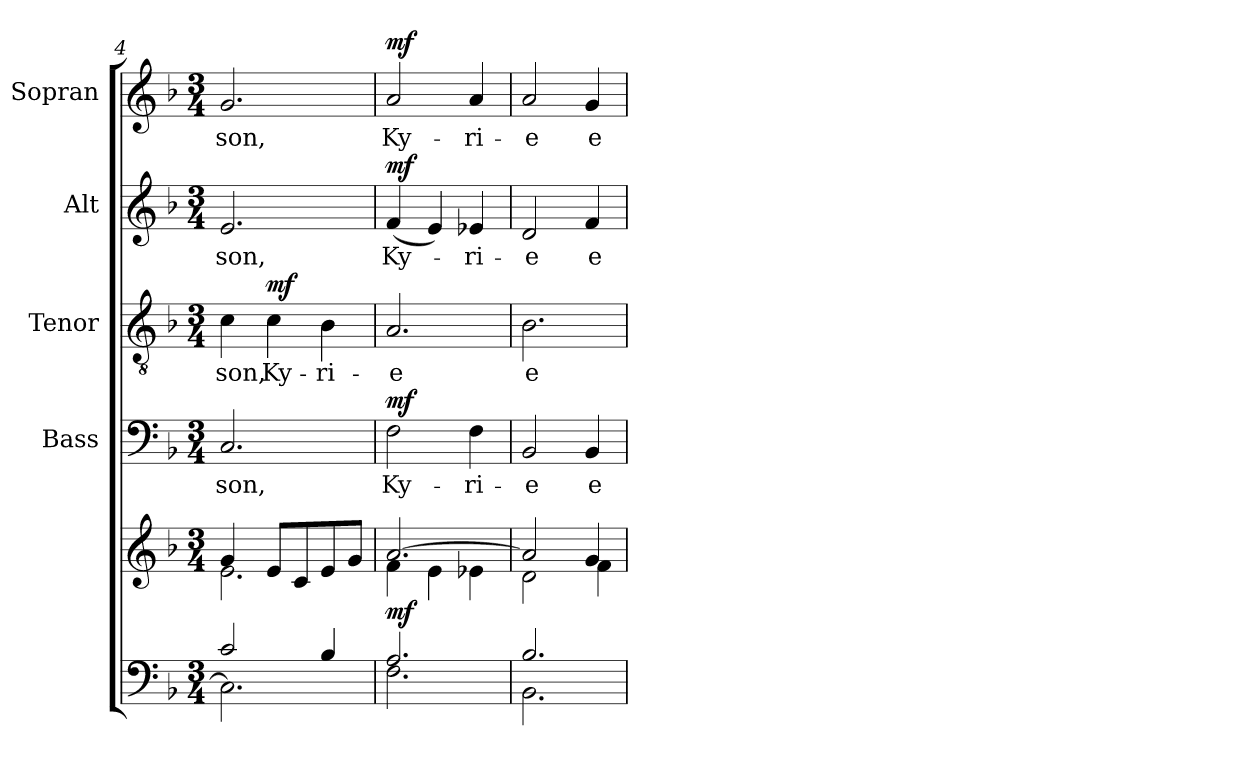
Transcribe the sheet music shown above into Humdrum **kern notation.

**kern	**kern	**dynam	**kern	**text	**dynam	**kern	**text	**dynam	**kern	**text	**dynam	**kern	**text	**dynam
*part5	*part5	*part5	*part4	*part4	*part4	*part3	*part3	*part3	*part2	*part2	*part2	*part1	*part1	*part1
*staff6	*staff5	*staff5/6	*staff4	*staff4	*staff4	*staff3	*staff3	*staff3	*staff2	*staff2	*staff2	*staff1	*staff1	*staff1
*	*	*	*I"Bass	*	*	*I"Tenor	*	*	*I"Alt	*	*	*I"Sopran	*	*
*	*	*	*I'B.	*	*	*I'T.	*	*	*I'A.	*	*	*I'S.	*	*
*clefF4	*clefG2	*	*clefF4	*	*	*clefGv2	*	*	*clefG2	*	*	*clefG2	*	*
*k[b-]	*k[b-]	*	*k[b-]	*	*	*k[b-]	*	*	*k[b-]	*	*	*k[b-]	*	*
*F:	*F:	*	*F:	*	*	*F:	*	*	*F:	*	*	*F:	*	*
*M3/4	*M3/4	*	*M3/4	*	*	*M3/4	*	*	*M3/4	*	*	*M3/4	*	*
=4	=4	=4	=4	=4	=4	=4	=4	=4	=4	=4	=4	=4	=4	=4
*^	*^	*	*	*	*	*	*	*	*	*	*	*	*	*
!	!	!	!	!	!	!LO:LY:b	!	!	!LO:LY:b	!	!	!LO:LY:b	!	!	!LO:LY:b	!
2c/	2.C\]	4g/	2.e\	.	2.C/	-son,	.	4c\	-son,	.	2.e/	-son,	.	2.g/	-son,	.
!	!	!	!	!	!	!	!	!	!LO:LY:b	!LO:DY:a	!	!	!	!	!	!
.	.	8e/L	.	.	.	.	.	4c\	Ky-	mf	.	.	.	.	.	.
.	.	8c/	.	.	.	.	.	.	.	.	.	.	.	.	.	.
!	!	!	!	!	!	!	!	!	!LO:LY:b	!	!	!	!	!	!	!
4B-/	.	8e/	.	.	.	.	.	4B-\	-ri-	.	.	.	.	.	.	.
.	.	8g/J	.	.	.	.	.	.	.	.	.	.	.	.	.	.
=5	=5	=5	=5	=5	=5	=5	=5	=5	=5	=5	=5	=5	=5	=5	=5	=5
!	!	!	!	!LO:DY:b	!	!LO:LY:b	!LO:DY:a	!	!LO:LY:b	!	!	!LO:LY:b	!LO:DY:a	!	!LO:LY:b	!LO:DY:a
2.A/	2.F\	[>2.a/	4f\	mf	2F\	Ky-	mf	2.A/	-e	.	(<4f/	Ky-	mf	2a/	Ky-	mf
.	.	.	4e\	.	.	.	.	.	.	.	4e/)	.	.	.	.	.
!	!	!	!	!	!	!LO:LY:b	!	!	!	!	!	!LO:LY:b	!	!	!LO:LY:b	!
.	.	.	4e-X\	.	4F\	-ri-	.	.	.	.	4e-X/	-ri-	.	4a/	-ri-	.
=6	=6	=6	=6	=6	=6	=6	=6	=6	=6	=6	=6	=6	=6	=6	=6	=6
!	!	!	!	!	!	!LO:LY:b	!	!	!LO:LY:b	!	!	!LO:LY:b	!	!	!LO:LY:b	!
2.B-/	2.BB-\	2a/]	2d\	.	2BB-/	-e	.	2.B-\	e-	.	2d/	-e	.	2a/	-e	.
!	!	!	!	!	!	!LO:LY:b	!	!	!	!	!	!LO:LY:b	!	!	!LO:LY:b	!
.	.	4g/	4f\	.	4BB-/	e-	.	.	.	.	4f/	e-	.	4g/	e-	.
*v	*v	*	*	*	*	*	*	*	*	*	*	*	*	*	*	*
*	*v	*v	*	*	*	*	*	*	*	*	*	*	*	*	*
=	=	=	=	=	=	=	=	=	=	=	=	=	=	=
*-	*-	*-	*-	*-	*-	*-	*-	*-	*-	*-	*-	*-	*-	*-
